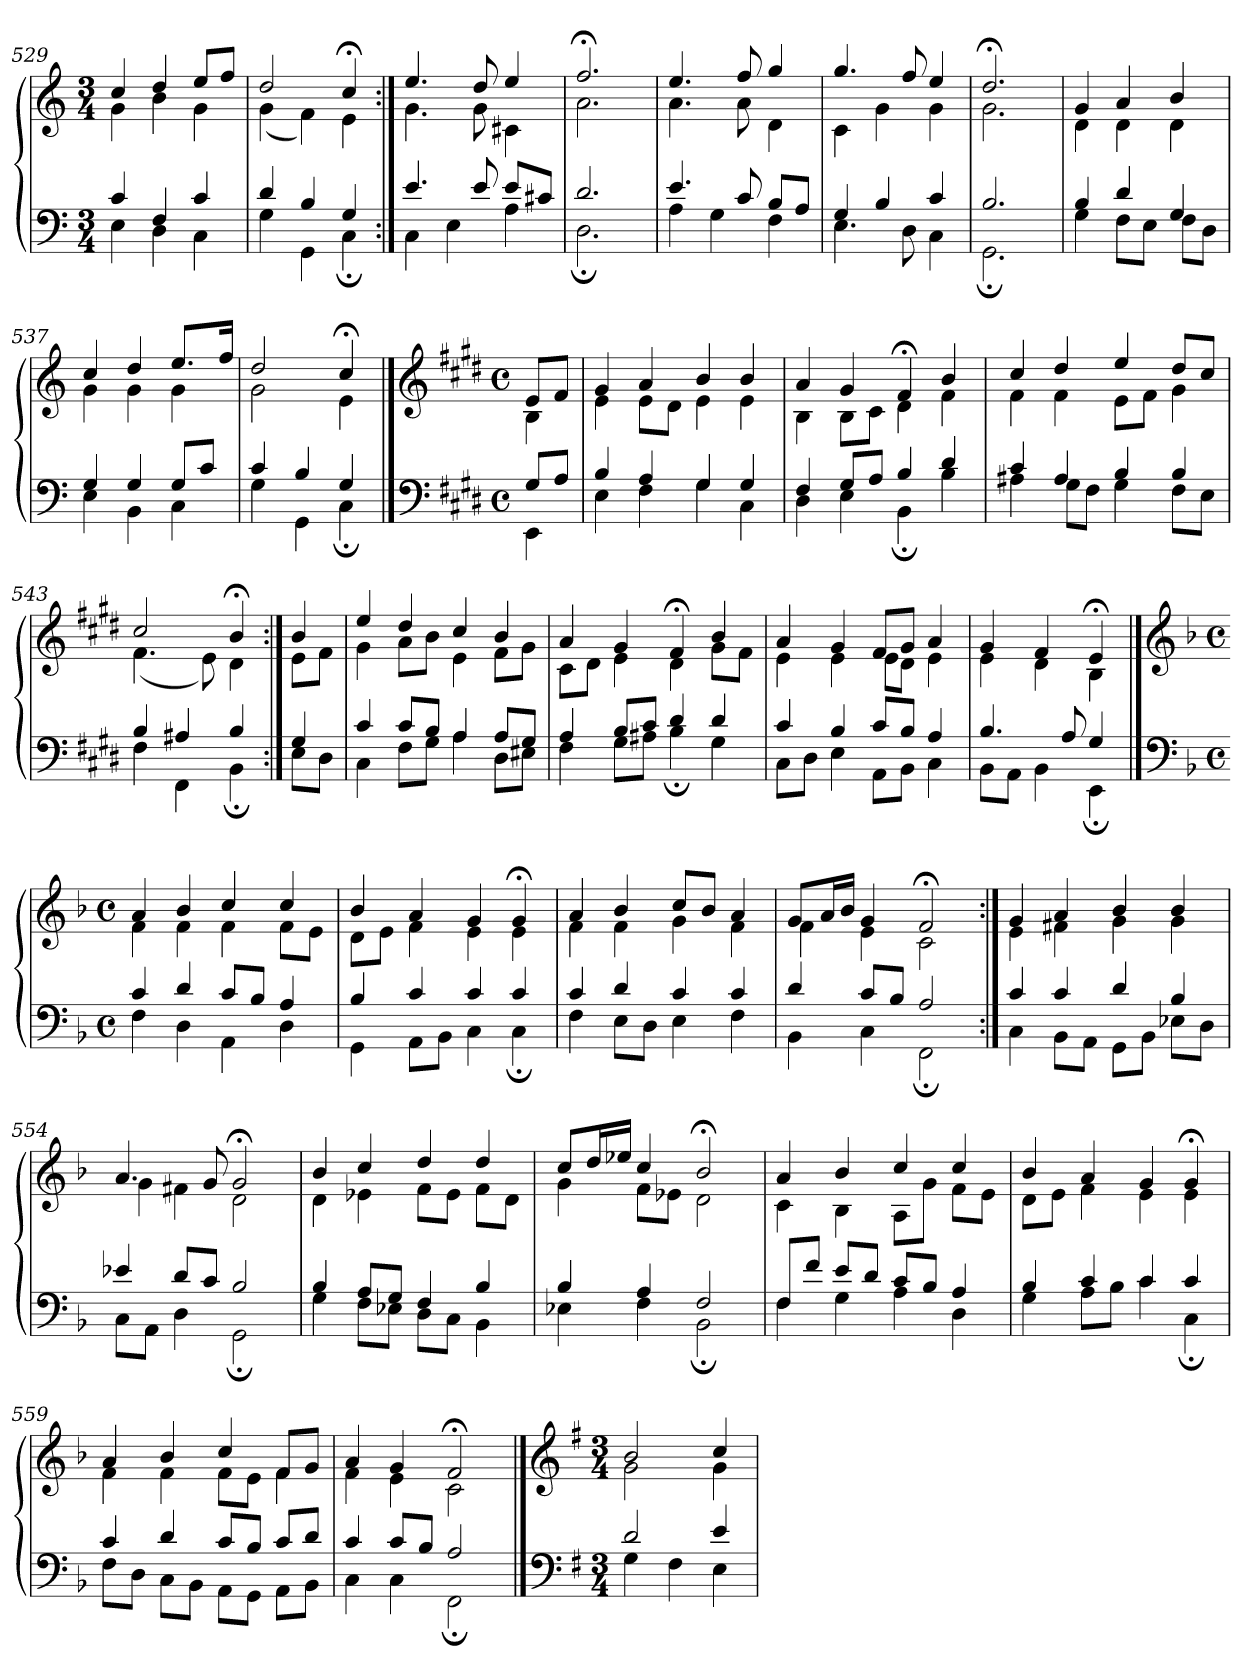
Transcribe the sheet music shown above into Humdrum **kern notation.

**kern	**kern
*part1	*part1
*staff2	*staff1
*clefF4	*clefG2
*k[]	*k[]
*M3/4	*M3/4
=529	=529
*^	*^
4c/	4E\	4cc/	4g\
4F/	4D\	4dd/	4b\
4c/	4C\	8ee/L	4g\
.	.	8ff/J	.
=530	=530	=530	=530
4d/	4G\	2dd/	(4g\
4B/	4GG\	.	4f\)
4G/	4C;\	4cc;</	4e\
=531:|!	=531:|!	=531:|!	=531:|!
4.e/	4C\	4.ee/	4.g\
.	4E\	.	.
8e/	.	8dd/	8g\
8e/L	4A\	4ee/	4c#X\
8c#X/J	.	.	.
!!LO:LB:g=z	!!
=532	=532	=532	=532
2.d/	2.D;\	2.ff;</	2.a\
=533	=533	=533	=533
4.e/	4A\	4.ee/	4.a\
.	4G\	.	.
8c/	.	8ff/	8a\
8B/L	4F\	4gg/	4d\
8A/J	.	.	.
=534	=534	=534	=534
4G/	4.E\	4.gg/	4c\
4B/	.	.	4g\
.	8D\	8ff/	.
4c/	4C\	4ee/	4g\
=535	=535	=535	=535
2.B/	2.GG;\	2.dd;</	2.g\
=536	=536	=536	=536
4B/	4G\	4g/	4d\
4d/	8F\L	4a/	4d\
.	8E\J	.	.
4G/	8F\L	4b/	4d\
.	8D\J	.	.
=537	=537	=537	=537
4G/	4E\	4cc/	4g\
4G/	4BB\	4dd/	4g\
8G/L	4C\	8.ee/L	4g\
8c/J	.	.	.
.	.	16ff/Jk	.
=538	=538	=538	=538
4c/	4G\	2dd/	2g\
4B/	4GG\	.	.
4G/	4C;\	4cc;</	4e\
!!LO:LB:g=z	!!
==539	==539	==539	==539
*clefF4	*	*clefG2	*
*k[f#c#g#d#]	*	*k[f#c#g#d#]	*
*M4/4	*	*M4/4	*
*met(c)	*	*met(c)	*
8G#/L	4EE\	8e/L	4B\
8A/J	.	8f#/J	.
=540	=540	=540	=540
4B/	4E\	4g#/	4e\
4A/	4F#\	4a/	8e\L
.	.	.	8d#\J
4G#/	4G#\	4b/	4e\
4G#/	4C#\	4b/	4e\
=541	=541	=541	=541
4F#/	4D#\	4a/	4B\
8G#/L	4E\	4g#/	8B\L
8A/J	.	.	8c#\J
4B/	4BB;\	4f#;</	4d#\
4d#/	4B\	4b/	4f#\
=542	=542	=542	=542
4c#/	4A#X\	4cc#/	4f#\
4A#/	8G#\L	4dd#/	4f#\
.	8F#\J	.	.
4B/	4G#\	4ee/	8e\L
.	.	.	8f#\J
4B/	8F#\L	8dd#/L	4g#\
.	8E\J	8cc#/J	.
=543	=543	=543	=543
4B/	4F#\	2cc#/	(4.f#\
4A#X/	4FF#\	.	.
.	.	.	8e\)
4B/	4BB;\	4b;</	4d#\
!!LO:LB:g=z	!!
=544:|!	=544:|!	=544:|!	=544:|!
4G#/	8E\L	4b/	8e\L
.	8D#\J	.	8f#\J
=545	=545	=545	=545
4c#/	4C#\	4ee/	4g#\
8c#/L	8F#\L	4dd#/	8a\L
8B/J	8G#\J	.	8b\J
4A/	4A\	4cc#/	4e\
8A/L	8D#\L	4b/	8f#\L
8G#/J	8E#X\J	.	8g#\J
=546	=546	=546	=546
4A/	4F#\	4a/	8c#\L
.	.	.	8d#\J
8B/L	8G#\L	4g#/	4e\
8c#/J	8A#X\J	.	.
4d#/	4B;\	4f#;</	4d#\
4d#/	4G#\	4b/	8g#\L
.	.	.	8f#\J
=547	=547	=547	=547
4c#/	8C#\L	4a/	4e\
.	8D#\J	.	.
4B/	4E\	4g#/	4e\
8c#/L	8AA\L	8f#/L	8e\L
8B/J	8BB\J	8g#/J	8d#\J
4A/	4C#\	4a/	4e\
=548	=548	=548	=548
4.B/	8BB\L	4g#/	4e\
.	8AA\J	.	.
.	4BB\	4f#/	4d#\
8A/	.	.	.
4G#/	4EE;\	4e;</	4B\
!!LO:LB:g=z	!!
==549	==549	==549	==549
*clefF4	*	*clefG2	*
*k[b-]	*	*k[b-]	*
*M4/4	*	*M4/4	*
*met(c)	*	*met(c)	*
4c/	4F\	4a/	4f\
4d/	4D\	4b-/	4f\
8c/L	4AA\	4cc/	4f\
8B-/J	.	.	.
4A/	4D\	4cc/	8f\L
.	.	.	8e\J
=550	=550	=550	=550
4B-/	4GG\	4b-/	8d\L
.	.	.	8e\J
4c/	8AA\L	4a/	4f\
.	8BB-\J	.	.
4c/	4C\	4g/	4e\
4c/	4C;\	4g;</	4e\
=551	=551	=551	=551
4c/	4F\	4a/	4f\
4d/	8E\L	4b-/	4f\
.	8D\J	.	.
4c/	4E\	8cc/L	4g\
.	.	8b-/J	.
4c/	4F\	4a/	4f\
=552	=552	=552	=552
4d/	4BB-\	8g/L	4f\
.	.	16a/L	.
.	.	16b-/JJ	.
8c/L	4C\	4g/	4e\
8B-/J	.	.	.
2A/	2FF;\	2f;</	2c\
!!LO:PB:g=z	!!
=553:|!	=553:|!	=553:|!	=553:|!
4c/	4C\	4g/	4e\
4c/	8BB-\L	4a/	4f#X\
.	8AA\J	.	.
4d/	8GG\L	4b-/	4g\
.	8BB-\J	.	.
4B-/	8E-X\L	4b-/	4g\
.	8D\J	.	.
=554	=554	=554	=554
4e-X/	8C\L	4.a/	4g\
.	8AA\J	.	.
8d/L	4D\	.	4f#X\
8c/J	.	8g/	.
2B-/	2GG;\	2g;</	2d\
=555	=555	=555	=555
4B-/	4G\	4b-/	4d\
8A/L	8F\L	4cc/	4e-X\
8G/J	8E-X\J	.	.
4F/	8D\L	4dd/	8f\L
.	8C\J	.	8e-\J
4B-/	4BB-\	4dd/	8f\L
.	.	.	8d\J
=556	=556	=556	=556
4B-/	4E-X\	8cc/L	4g\
.	.	16dd/L	.
.	.	16ee-X/JJ	.
4A/	4F\	4cc/	8f\L
.	.	.	8e-X\J
2F/	2BB-;\	2b-;</	2d\
!!LO:LB:g=z	!!
=557	=557	=557	=557
8F/L	4F\	4a/	4c\
8f/J	.	.	.
8e/L	4G\	4b-/	4B-\
8d/J	.	.	.
8c/L	4A\	4cc/	8A\L
8B-/J	.	.	8g\J
4A/	4D\	4cc/	8f\L
.	.	.	8e\J
=558	=558	=558	=558
4B-/	4G\	4b-/	8d\L
.	.	.	8e\J
4c/	8A\L	4a/	4f\
.	8B-\J	.	.
4c/	4c\	4g/	4e\
4c/	4C;\	4g;</	4e\
=559	=559	=559	=559
4c/	8F\L	4a/	4f\
.	8D\J	.	.
4d/	8C\L	4b-/	4f\
.	8BB-\J	.	.
8c/L	8AA\L	4cc/	8f\L
8B-/J	8GG\J	.	8e\J
8c/L	8AA\L	8f/L	4f\
8d/J	8BB-\J	8g/J	.
=560	=560	=560	=560
4c/	4C\	4a/	4f\
8c/L	4C\	4g/	4e\
8B-/J	.	.	.
2A/	2FF;\	2f;</	2c\
!!LO:LB:g=z	!!
==561	==561	==561	==561
*clefF4	*	*clefG2	*
*k[f#]	*	*k[f#]	*
*M3/4	*	*M3/4	*
2d/	4G\	2b/	2g\
.	4F#\	.	.
4e/	4E\	4cc/	4g\
*v	*v	*	*
*	*v	*v
=	=
*-	*-
